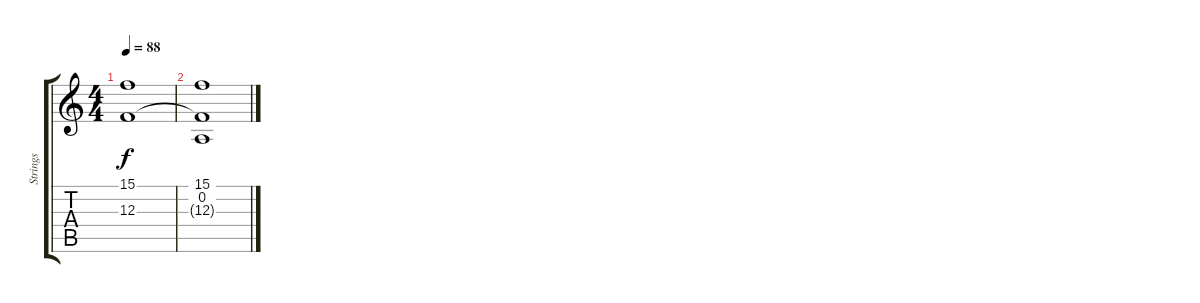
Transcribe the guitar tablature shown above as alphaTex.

\track ("Strings" "Strings") {instrument stringensemble1}
\staff {score tabs}
\tuning (D4 A3 F3 C3 G2 D2) {hide}
\ts (4 4)
\tempo 88
\clef g2
\ks c
(15.1 12.3).1{dy f} |
(15.1 0.2 12.3{t}).1
